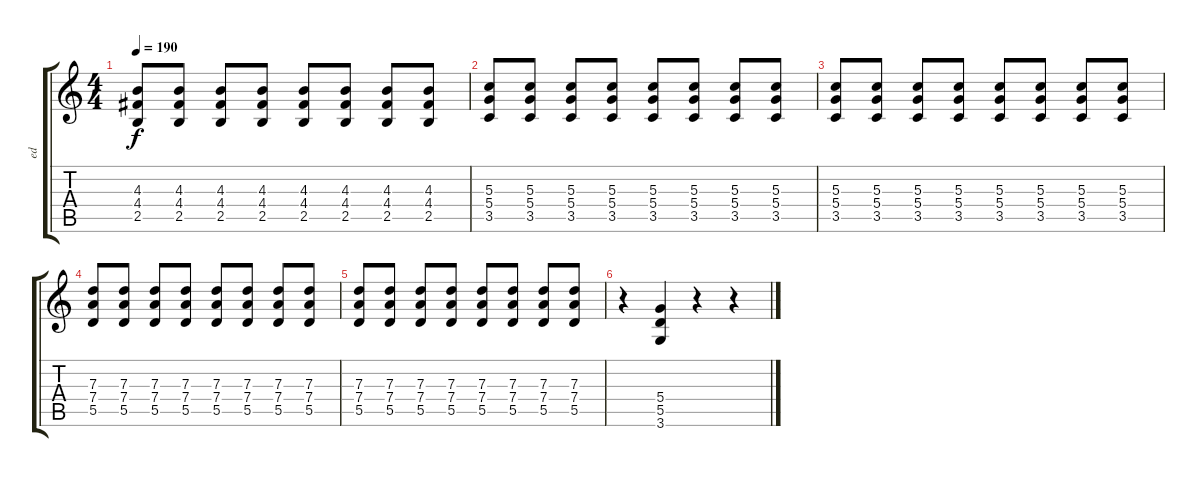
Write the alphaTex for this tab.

\track ("ed" "ed") {instrument distortionguitar}
\staff {score tabs}
\tuning (E4 B3 G3 D3 A2 E2) {hide}
\ts (4 4)
\tempo 190
\clef g2
\ks c
(4.3 4.4 2.5).8{dy f} (4.3 4.4 2.5).8 (4.3 4.4 2.5).8 (4.3 4.4 2.5).8 (4.3 4.4 2.5).8 (4.3 4.4 2.5).8 (4.3 4.4 2.5).8 (4.3 4.4 2.5).8 |
(5.3 5.4 3.5).8 (5.3 5.4 3.5).8 (5.3 5.4 3.5).8 (5.3 5.4 3.5).8 (5.3 5.4 3.5).8 (5.3 5.4 3.5).8 (5.3 5.4 3.5).8 (5.3 5.4 3.5).8 |
(5.3 5.4 3.5).8 (5.3 5.4 3.5).8 (5.3 5.4 3.5).8 (5.3 5.4 3.5).8 (5.3 5.4 3.5).8 (5.3 5.4 3.5).8 (5.3 5.4 3.5).8 (5.3 5.4 3.5).8 |
(7.3 7.4 5.5).8 (7.3 7.4 5.5).8 (7.3 7.4 5.5).8 (7.3 7.4 5.5).8 (7.3 7.4 5.5).8 (7.3 7.4 5.5).8 (7.3 7.4 5.5).8 (7.3 7.4 5.5).8 |
(7.3 7.4 5.5).8 (7.3 7.4 5.5).8 (7.3 7.4 5.5).8 (7.3 7.4 5.5).8 (7.3 7.4 5.5).8 (7.3 7.4 5.5).8 (7.3 7.4 5.5).8 (7.3 7.4 5.5).8 |
r.4 (5.4 5.5 3.6).4 r.4 r.4
